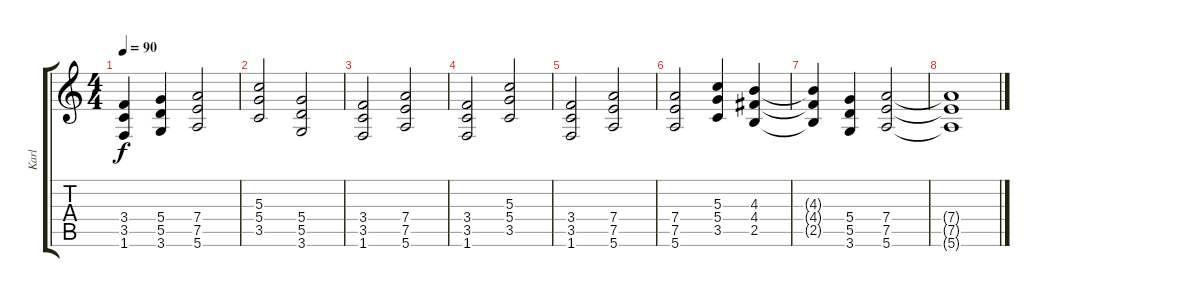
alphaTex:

\track ("Karl" "Karl") {instrument overdrivenguitar}
\staff {score tabs}
\tuning (E4 B3 G3 D3 A2 E2) {hide}
\ts (4 4)
\tempo 90
\clef g2
\ks c
(3.4 3.5 1.6).4{dy f} (5.4 5.5 3.6).4 (7.4 7.5 5.6).2 |
(5.3 5.4 3.5).2 (5.4 5.5 3.6).2 |
(3.4 3.5 1.6).2 (7.4 7.5 5.6).2 |
(3.4 3.5 1.6).2 (5.3 5.4 3.5).2 |
(3.4 3.5 1.6).2 (7.4 7.5 5.6).2 |
(7.4 7.5 5.6).2 (5.3 5.4 3.5).4 (4.3 4.4 2.5).4 |
(4.3{t} 4.4{t} 2.5{t}).4 (5.4 5.5 3.6).4 (7.4 7.5 5.6).2 |
(7.4{t} 7.5{t} 5.6{t}).1
